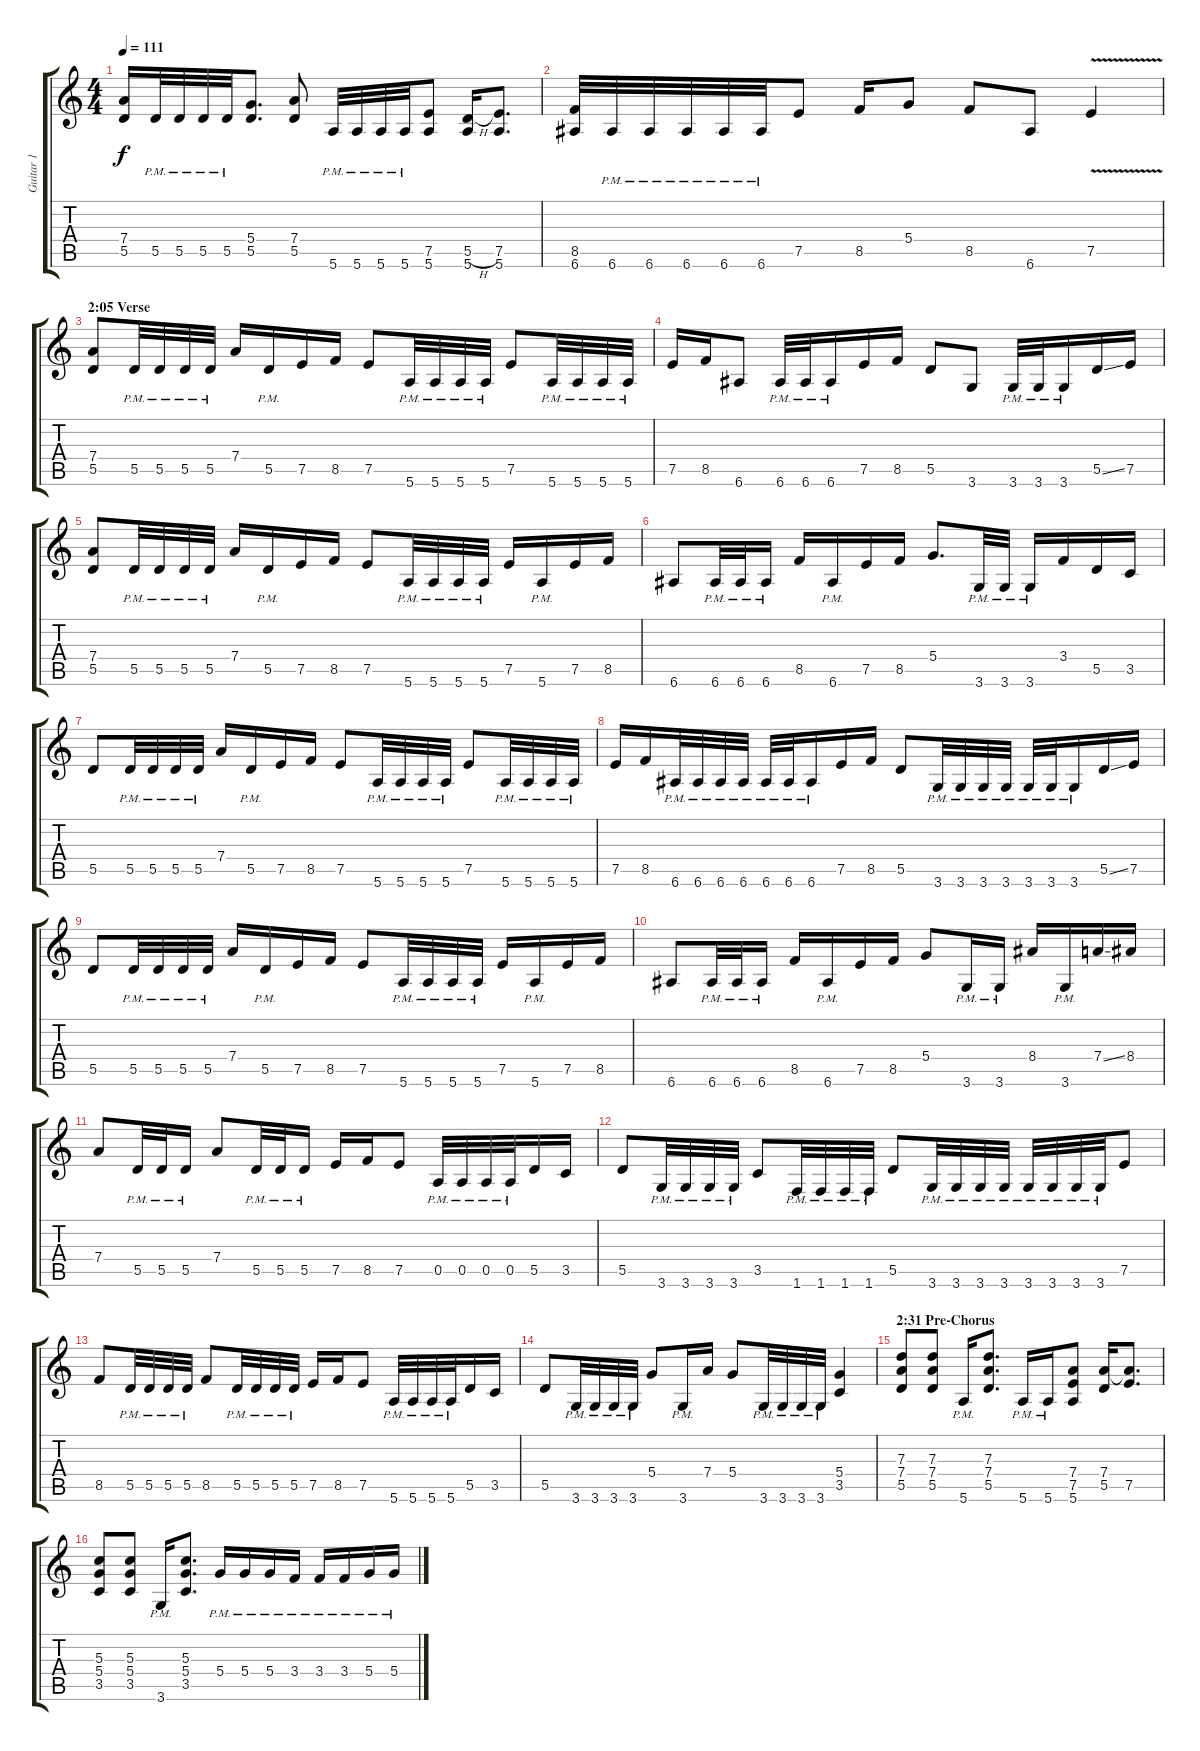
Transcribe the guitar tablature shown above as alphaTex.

\track ("Guitar 1" "Guitar 1") {instrument distortionguitar}
\staff {score tabs}
\tuning (E4 B3 G3 D3 A2 E2) {hide}
\ts (4 4)
\tempo 111
\clef g2
\ks c
(7.4 5.5).16{dy f} 5.5{pm}.32 5.5{pm}.32 5.5{pm}.32 5.5{pm}.32 (5.4 5.5).8{d} (7.4 5.5).8 5.6{pm}.32 5.6{pm}.32 5.6{pm}.32 5.6{pm}.32 (7.5 5.6).8 (5.5{h} 5.6).16 (7.5 5.6).8{d} |
(8.5 6.6).32 6.6{pm}.32 6.6{pm}.32 6.6{pm}.32 6.6{pm}.32 6.6{pm}.32 7.5.8 8.5.16 5.4.8 8.5.8 6.6.8 7.5{v}.4 |
\section ("" "2:05 Verse")
(7.4 5.5).8 5.5{pm}.32 5.5{pm}.32 5.5{pm}.32 5.5{pm}.32 7.4.16 5.5{pm}.16 7.5.16 8.5.16 7.5.8 5.6{pm}.32 5.6{pm}.32 5.6{pm}.32 5.6{pm}.32 7.5.8 5.6{pm}.32 5.6{pm}.32 5.6{pm}.32 5.6{pm}.32 |
7.5.16 8.5.16 6.6.8 6.6{pm}.32 6.6{pm}.32 6.6{pm}.16 7.5.16 8.5.16 5.5.8 3.6.8 3.6{pm}.32 3.6{pm}.32 3.6{pm}.16 5.5{ss}.16 7.5.16 |
(7.4 5.5).8 5.5{pm}.32 5.5{pm}.32 5.5{pm}.32 5.5{pm}.32 7.4.16 5.5{pm}.16 7.5.16 8.5.16 7.5.8 5.6{pm}.32 5.6{pm}.32 5.6{pm}.32 5.6{pm}.32 7.5.16 5.6{pm}.16 7.5.16 8.5.16 |
6.6.8 6.6{pm}.32 6.6{pm}.32 6.6{pm}.16 8.5.16 6.6{pm}.16 7.5.16 8.5.16 5.4.8{d} 3.6{pm}.32 3.6{pm}.32 3.6{pm}.16 3.4.16 5.5.16 3.5.16 |
5.5.8 5.5{pm}.32 5.5{pm}.32 5.5{pm}.32 5.5{pm}.32 7.4.16 5.5{pm}.16 7.5.16 8.5.16 7.5.8 5.6{pm}.32 5.6{pm}.32 5.6{pm}.32 5.6{pm}.32 7.5.8 5.6{pm}.32 5.6{pm}.32 5.6{pm}.32 5.6{pm}.32 |
7.5.16 8.5.16 6.6{pm}.32 6.6{pm}.32 6.6{pm}.32 6.6{pm}.32 6.6{pm}.32 6.6{pm}.32 6.6{pm}.16 7.5.16 8.5.16 5.5.8 3.6{pm}.32 3.6{pm}.32 3.6{pm}.32 3.6{pm}.32 3.6{pm}.32 3.6{pm}.32 3.6{pm}.16 5.5{ss}.16 7.5.16 |
5.5.8 5.5{pm}.32 5.5{pm}.32 5.5{pm}.32 5.5{pm}.32 7.4.16 5.5{pm}.16 7.5.16 8.5.16 7.5.8 5.6{pm}.32 5.6{pm}.32 5.6{pm}.32 5.6{pm}.32 7.5.16 5.6{pm}.16 7.5.16 8.5.16 |
6.6.8 6.6{pm}.32 6.6{pm}.32 6.6{pm}.16 8.5.16 6.6{pm}.16 7.5.16 8.5.16 5.4.8 3.6{pm}.16 3.6{pm}.16 8.4.16 3.6{pm}.16 7.4{ss}.16 8.4.16 |
7.4.8 5.5{pm}.32 5.5{pm}.32 5.5{pm}.16 7.4.8 5.5{pm}.32 5.5{pm}.32 5.5{pm}.16 7.5.16 8.5.16 7.5.8 0.5{pm}.32 0.5{pm}.32 0.5{pm}.32 0.5{pm}.32 5.5.16 3.5.16 |
5.5.8 3.6{pm}.32 3.6{pm}.32 3.6{pm}.32 3.6{pm}.32 3.5.8 1.6{pm}.32 1.6{pm}.32 1.6{pm}.32 1.6{pm}.32 5.5.8 3.6{pm}.32 3.6{pm}.32 3.6{pm}.32 3.6{pm}.32 3.6{pm}.32 3.6{pm}.32 3.6{pm}.32 3.6{pm}.32 7.5.8 |
8.5.8 5.5{pm}.32 5.5{pm}.32 5.5{pm}.32 5.5{pm}.32 8.5.8 5.5{pm}.32 5.5{pm}.32 5.5{pm}.32 5.5{pm}.32 7.5.16 8.5.16 7.5.8 5.6{pm}.32 5.6{pm}.32 5.6{pm}.32 5.6{pm}.32 5.5.16 3.5.16 |
5.5.8 3.6{pm}.32 3.6{pm}.32 3.6{pm}.32 3.6{pm}.32 5.4.8 3.6{pm}.16 7.4.16 5.4.8 3.6{pm}.32 3.6{pm}.32 3.6{pm}.32 3.6{pm}.32 (5.4 3.5).4 |
\section ("" "2:31 Pre-Chorus")
(7.3 7.4 5.5).8 (7.3 7.4 5.5).8 5.6{pm}.16 (7.3 7.4 5.5).8{d} 5.6{pm}.16 5.6{pm}.16 (7.4 7.5 5.6).8 (7.4 5.5).16 (7.4{t} 7.5).8{d} |
(5.3 5.4 3.5).8 (5.3 5.4 3.5).8 3.6{pm}.16 (5.3 5.4 3.5).8{d} 5.4{pm}.16 5.4{pm}.16 5.4{pm}.16 3.4{pm}.16 3.4{pm}.16 3.4{pm}.16 5.4{pm}.16 5.4{pm}.16
